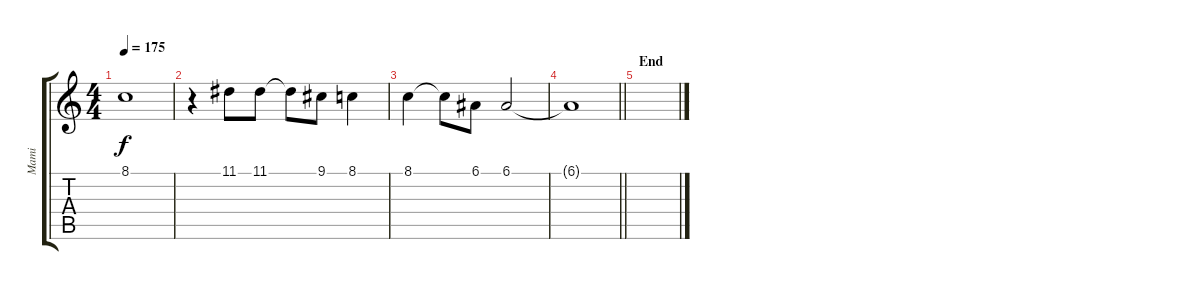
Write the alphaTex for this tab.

\track ("Mami" "Mami") {instrument flute}
\staff {score tabs}
\tuning (E4 B3 G3 D3 A2 E2) {hide}
\ts (4 4)
\tempo 175
\clef g2
\ks c
8.1.1{dy f} |
r.4 11.1.8 11.1.8 11.1{t}.8 9.1.8 8.1.4 |
8.1.4 8.1{t}.8 6.1.8 6.1.2 |
\barLineRight lightlight
6.1{t}.1 |
\section ("" "End")
